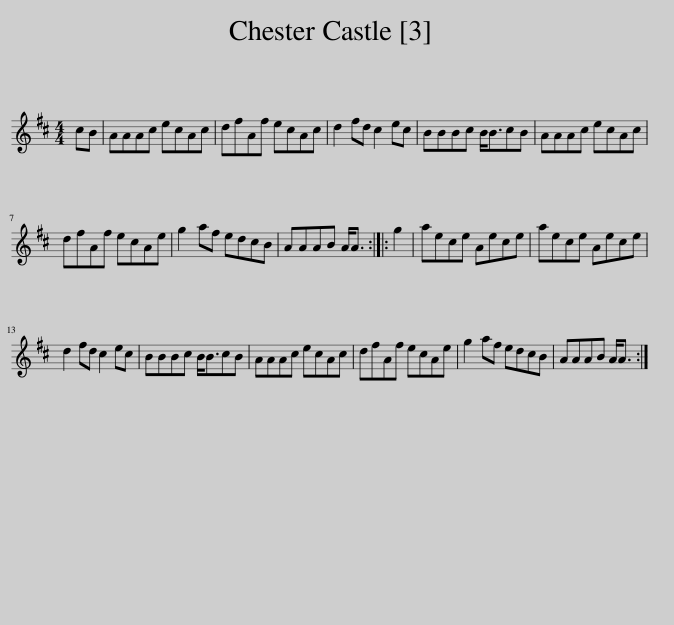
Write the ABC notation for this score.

X:1
L:1/8
M:4/4
I:linebreak $
K:D
V:1 treble
V:1
 cB | AAAc ecAc | dfAf ecAc | d2 fd c2 ec | BBBc B<BcB | %5
 AAAc ecAc |$ dfAf ecAe | g2 af edcB | AAAB A<A :: g2 | %10
 aece Aece | aece Aece |$ d2 fd c2 ec | BBBc B<BcB | AAAc ecAc | %15
 dfAf ecAe | g2 af edcB | AAAB A<A :| %18
